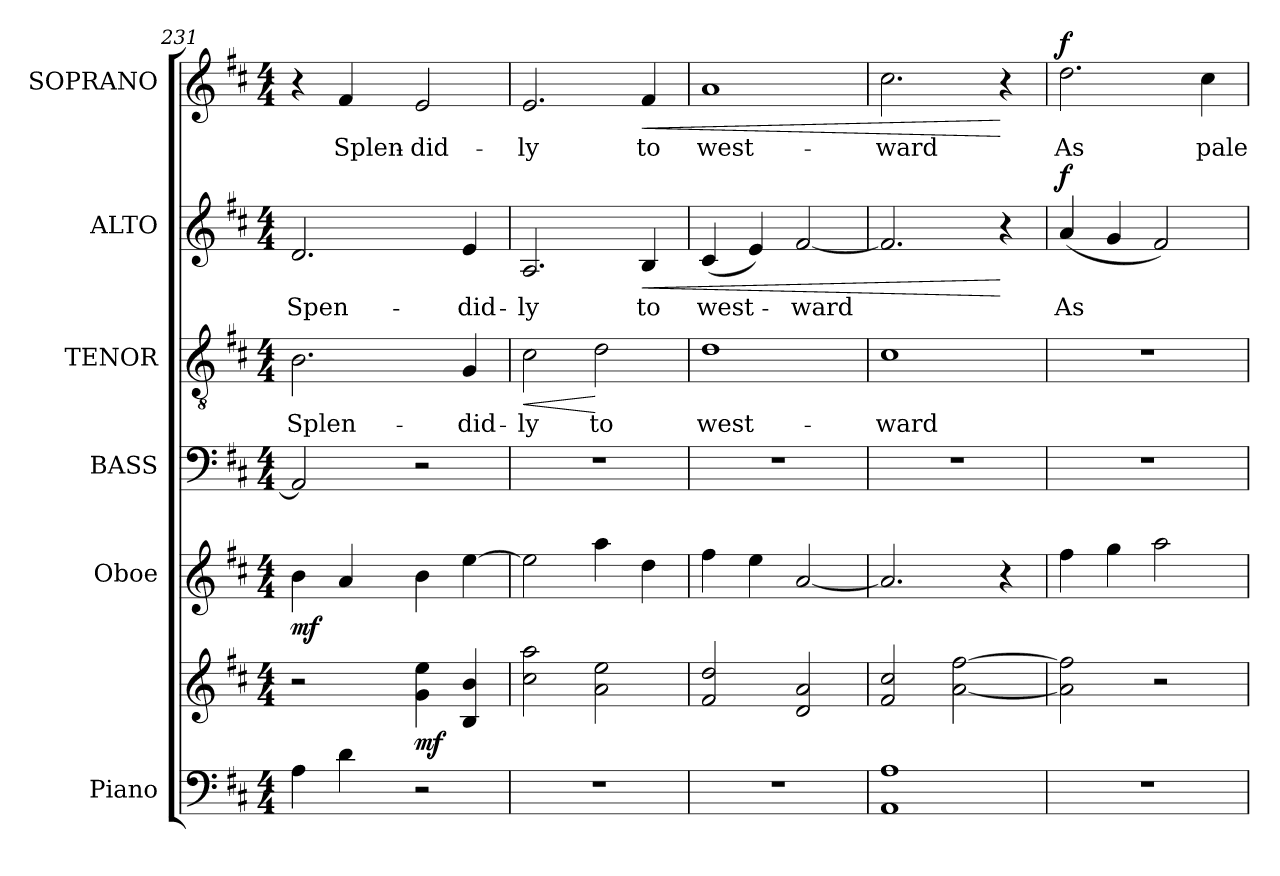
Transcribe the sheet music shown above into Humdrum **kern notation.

**kern	**kern	**dynam	**kern	**dynam	**kern	**kern	**text	**dynam	**kern	**text	**dynam	**kern	**text	**dynam
*part6	*part6	*part6	*part5	*part5	*part4	*part3	*part3	*part3	*part2	*part2	*part2	*part1	*part1	*part1
*staff7	*staff6	*staff6/7	*staff5	*staff5	*staff4	*staff3	*staff3	*staff3	*staff2	*staff2	*staff2	*staff1	*staff1	*staff1
*I"Piano	*	*	*I"Oboe	*	*I"BASS	*I"TENOR	*	*	*I"ALTO	*	*	*I"SOPRANO	*	*
*I'Pno.	*	*	*I'Ob.	*	*I'B.	*I'T.	*	*	*I'A.	*	*	*I'S.	*	*
*clefF4	*clefG2	*	*clefG2	*	*clefF4	*clefGv2	*	*	*clefG2	*	*	*clefG2	*	*
*	*	*	*	*	*	*ITrd7c12	*	*	*	*	*	*	*	*
*k[f#c#]	*k[f#c#]	*	*k[f#c#]	*	*k[f#c#]	*k[f#c#]	*	*	*k[f#c#]	*	*	*k[f#c#]	*	*
*D:	*D:	*	*D:	*	*D:	*D:	*	*	*D:	*	*	*D:	*	*
*M4/4	*M4/4	*	*M4/4	*	*M4/4	*M4/4	*	*	*M4/4	*	*	*M4/4	*	*
=231	=231	=231	=231	=231	=231	=231	=231	=231	=231	=231	=231	=231	=231	=231
!	!	!	!	!	!	!	!LO:LY:b:color=#000000	!	!	!	!	!	!	!
!	!	!	!	!	!	!	!	!	!	!LO:LY:b:color=#000000	!	!	!	!
4Ai\	2r	.	4bi\	mf	2AAi/]	2.BBi\	Splen-	.	2.di/	Spen-	.	4r	.	.
!	!	!	!	!	!	!	!	!	!	!	!	!	!LO:LY:b:color=#000000	!
4di\	.	.	4ai/	.	.	.	.	.	.	.	.	4f#i/	Splen-	.
!	!	!	!	!	!	!	!	!	!	!	!	!	!LO:LY:b:color=#000000	!
2r	4gi\ 4eei	mf	4bi\	.	2r	.	.	.	.	.	.	2ei/	-did-	.
!	!	!	!	!	!	!	!LO:LY:b:color=#000000	!	!	!	!	!	!	!
!	!	!	!	!	!	!	!	!	!	!LO:LY:b:color=#000000	!	!	!	!
.	4Bi/ 4bi	.	[>4eei\	.	.	4GGi/	-did-	.	4ei/	-did-	.	.	.	.
=232	=232	=232	=232	=232	=232	=232	=232	=232	=232	=232	=232	=232	=232	=232
!	!	!	!	!	!	!	!LO:LY:b:color=#000000	!LO:HP:b	!	!	!	!	!	!
!	!	!	!	!	!	!	!	!	!	!LO:LY:b:color=#000000	!	!	!	!
!	!	!	!	!	!	!	!	!	!	!	!	!	!LO:LY:b:color=#000000	!
1r	2cc#i\ 2aai	.	2eei\]	.	1r	2C#i\	-ly	<	2.Ai/	-ly	.	2.ei/	-ly	.
!	!	!	!	!	!	!	!LO:LY:b:color=#000000	!	!	!	!	!	!	!
.	2ai\ 2eei	.	4aai\	.	.	2Di\	to	[	.	.	.	.	.	.
!	!	!	!	!	!	!	!	!	!	!LO:LY:b:color=#000000	!LO:HP:b	!	!	!
!	!	!	!	!	!	!	!	!	!	!	!	!	!LO:LY:b:color=#000000	!LO:HP:b
.	.	.	4ddi\	.	.	.	.	.	4Bi/	to	<	4f#i/	to	<
=233	=233	=233	=233	=233	=233	=233	=233	=233	=233	=233	=233	=233	=233	=233
!	!	!	!	!	!	!	!LO:LY:b:color=#000000	!	!	!	!	!	!	!
!	!	!	!	!	!	!	!	!	!	!LO:LY:b:color=#000000	!	!	!	!
!	!	!	!	!	!	!	!	!	!	!	!	!	!LO:LY:b:color=#000000	!
1r	2f#i/ 2ddi	.	4ff#i\	.	1r	1Di	west-	.	(4c#i/	west-	.	1ai	west-	.
.	.	.	4eei\	.	.	.	.	.	4ei/)	.	.	.	.	.
!	!	!	!	!	!	!	!	!	!	!LO:LY:b:color=#000000	!	!	!	!
.	2di/ 2ai	.	[<2ai/	.	.	.	.	.	[<2f#i/	-ward	.	.	.	.
=234	=234	=234	=234	=234	=234	=234	=234	=234	=234	=234	=234	=234	=234	=234
!	!	!	!	!	!	!	!LO:LY:b:color=#000000	!	!	!	!	!	!	!
!	!	!	!	!	!	!	!	!	!	!	!	!	!LO:LY:b:color=#000000	!
1AAi 1Ai	2f#i/ 2cc#i	.	2.ai/]	.	1r	1C#i	-ward	.	2.f#i/]	.	.	2.cc#i\	-ward	.
.	[<2ai\ [>2ff#i	.	.	.	.	.	.	.	.	.	.	.	.	.
.	.	.	4r	.	.	.	.	.	4r	.	[	4r	.	[
!!LO:LB:g=z
=235	=235	=235	=235	=235	=235	=235	=235	=235	=235	=235	=235	=235	=235	=235
!	!	!	!	!	!	!	!	!	!	!LO:LY:b:color=#000000	!	!	!	!
*	*MM120	*	*	*	*	*	*	*	*	*	*	*MM120	*	*
!	!	!	!	!	!	!	!	!	!	!	!	!	!LO:LY:b:color=#000000	!
1r	2ai\] 2ff#i]	.	4ff#i\	.	1r	1r	.	.	(4ai/	As	f	2.ddi\	As	f
.	.	.	4ggi\	.	.	.	.	.	4gi/	.	.	.	.	.
.	2r	.	2aai\	.	.	.	.	.	2f#i/)	.	.	.	.	.
!	!	!	!	!	!	!	!	!	!	!	!	!	!LO:LY:b:color=#000000	!
.	.	.	.	.	.	.	.	.	.	.	.	4cc#i\	pale	.
=	=	=	=	=	=	=	=	=	=	=	=	=	=	=
*-	*-	*-	*-	*-	*-	*-	*-	*-	*-	*-	*-	*-	*-	*-
